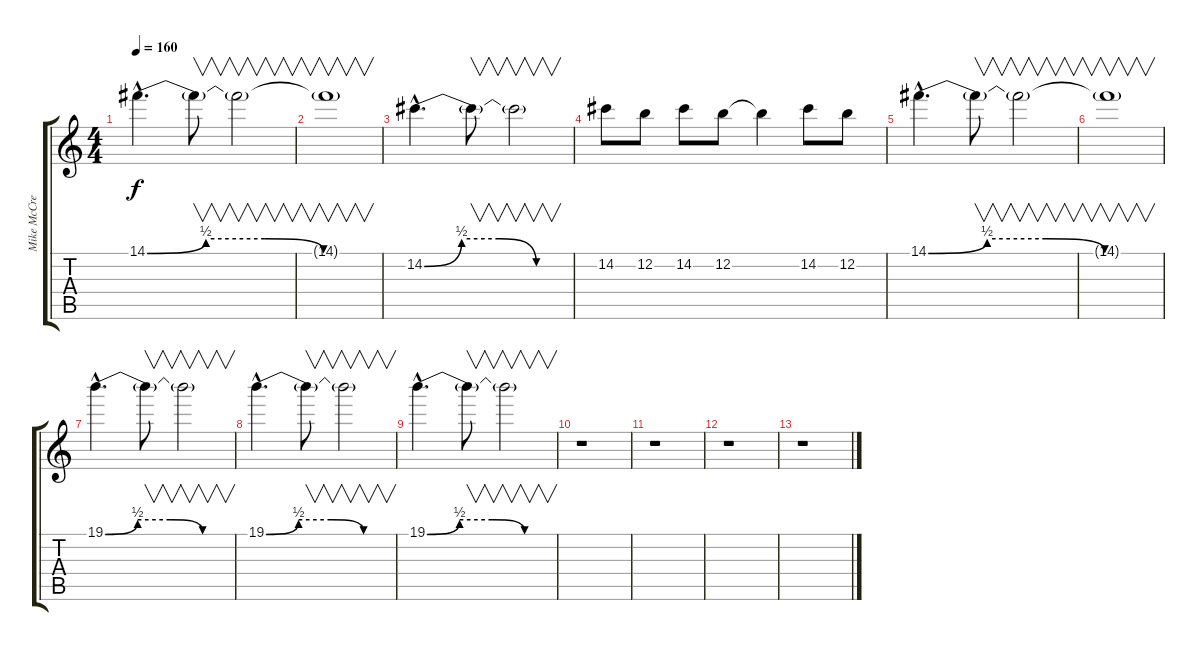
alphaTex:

\track ("Mike McCready" "Mike McCre") {instrument overdrivenguitar}
\staff {score tabs}
\tuning (E4 B3 G3 D3 A2 E2) {hide}
\ts (4 4)
\tempo 160
\clef g2
\ks c
14.1{be (custom 0 0 15 2 30 2 45 0 60 0) hac}.4{d dy f} 14.1{t}.8{v} 14.1{t}.2{v} |
14.1{t}.1{v} |
14.2{be (custom 0 0 15 2 30 2 45 0 60 0) hac}.4{d} 14.2{t}.8{v} 14.2{t}.2{v} |
14.2.8 12.2.8 14.2.8 12.2.8 12.2{t}.4 14.2.8 12.2.8 |
14.1{be (custom 0 0 15 2 30 2 45 0 60 0) hac}.4{d} 14.1{t}.8{v} 14.1{t}.2{v} |
14.1{t}.1{v} |
19.1{be (custom 0 0 15 2 30 2 45 0 60 0) hac}.4{d} 19.1{t}.8{v} 19.1{t}.2{v} |
19.1{be (custom 0 0 15 2 30 2 45 0 60 0) hac}.4{d} 19.1{t}.8{v} 19.1{t}.2{v} |
19.1{be (custom 0 0 15 2 30 2 45 0 60 0) hac}.4{d} 19.1{t}.8{v} 19.1{t}.2{v} |
r.1 |
r.1 |
r.1 |
r.1
